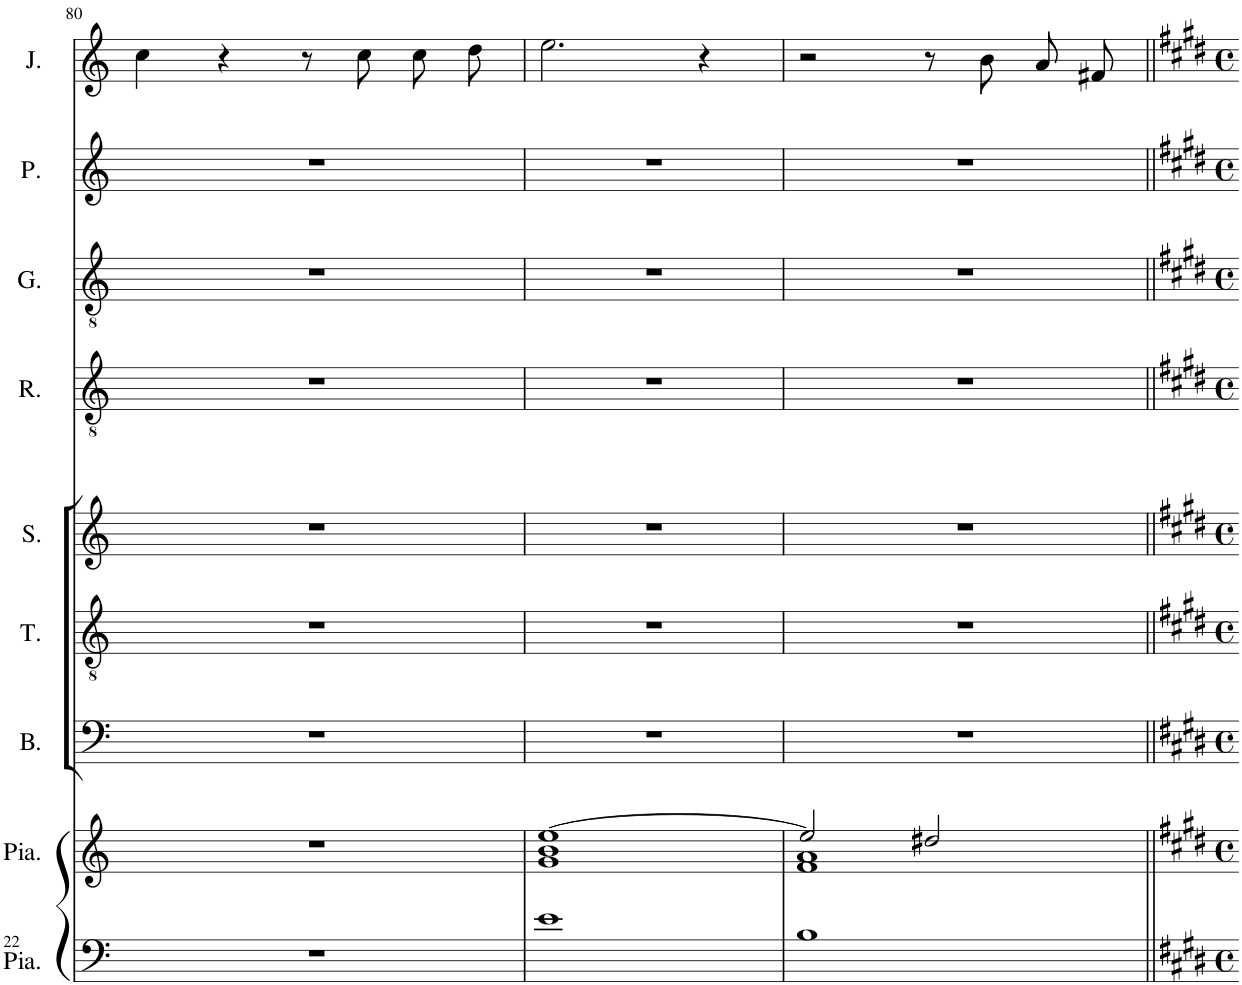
**kern	**kern	**kern	**kern	**kern	**kern	**kern	**kern	**kern
*part9	*part8	*part7	*part6	*part5	*part4	*part3	*part2	*part1
*staff9	*staff8	*staff7	*staff6	*staff5	*staff4	*staff3	*staff2	*staff1
*I"Piano	*I"Piano	*I"Bass	*I"Ténor	*I"Sopranis	*I"Raphaël	*I"Galuchet	*I"Mme Palestine	*I"Jeanne
*I'Pia.	*I'Pia.	*I'B.	*I'T.	*I'S.	*I'R.	*I'G.	*I'P.	*I'J.
!!LO:PB:g=z
*clefF4	*clefG2	*clefF4	*clefGv2	*clefG2	*clefGv2	*clefGv2	*clefG2	*clefG2
*	*	*	*	*Trd1c2	*Trd12c21	*	*Trd5c9	*
*k[]	*k[]	*k[]	*k[]	*k[]	*k[]	*k[]	*k[]	*k[]
*M4/4	*M4/4	*M4/4	*M4/4	*M4/4	*M4/4	*M4/4	*M4/4	*M4/4
*met(c)	*met(c)	*met(c)	*met(c)	*met(c)	*met(c)	*met(c)	*met(c)	*met(c)
=80	=80	=80	=80	=80	=80	=80	=80	=80
1r	1r	1r	1r	1r	1r	1r	1r	4cc\
.	.	.	.	.	.	.	.	4r
.	.	.	.	.	.	.	.	8r
.	.	.	.	.	.	.	.	8cc\
.	.	.	.	.	.	.	.	8cc\L
.	.	.	.	.	.	.	.	8dd\J
=81	=81	=81	=81	=81	=81	=81	=81	=81
*	*^	*	*	*	*	*	*	*
1e	[1ee	1g 1b	1r	1r	1r	1r	1r	1r	2.ee\
.	.	.	.	.	.	.	.	.	4r
=82	=82	=82	=82	=82	=82	=82	=82	=82	=82
1B	2ee/]	1f 1a	1r	1r	1r	1r	1r	1r	2r
.	2dd#X/	.	.	.	.	.	.	.	8r
.	.	.	.	.	.	.	.	.	8b\
.	.	.	.	.	.	.	.	.	8a/L
.	.	.	.	.	.	.	.	.	8f#X/J
*	*v	*v	*	*	*	*	*	*	*
=||	=||	=||	=||	=||	=||	=||	=||	=||
*-	*-	*-	*-	*-	*-	*-	*-	*-
